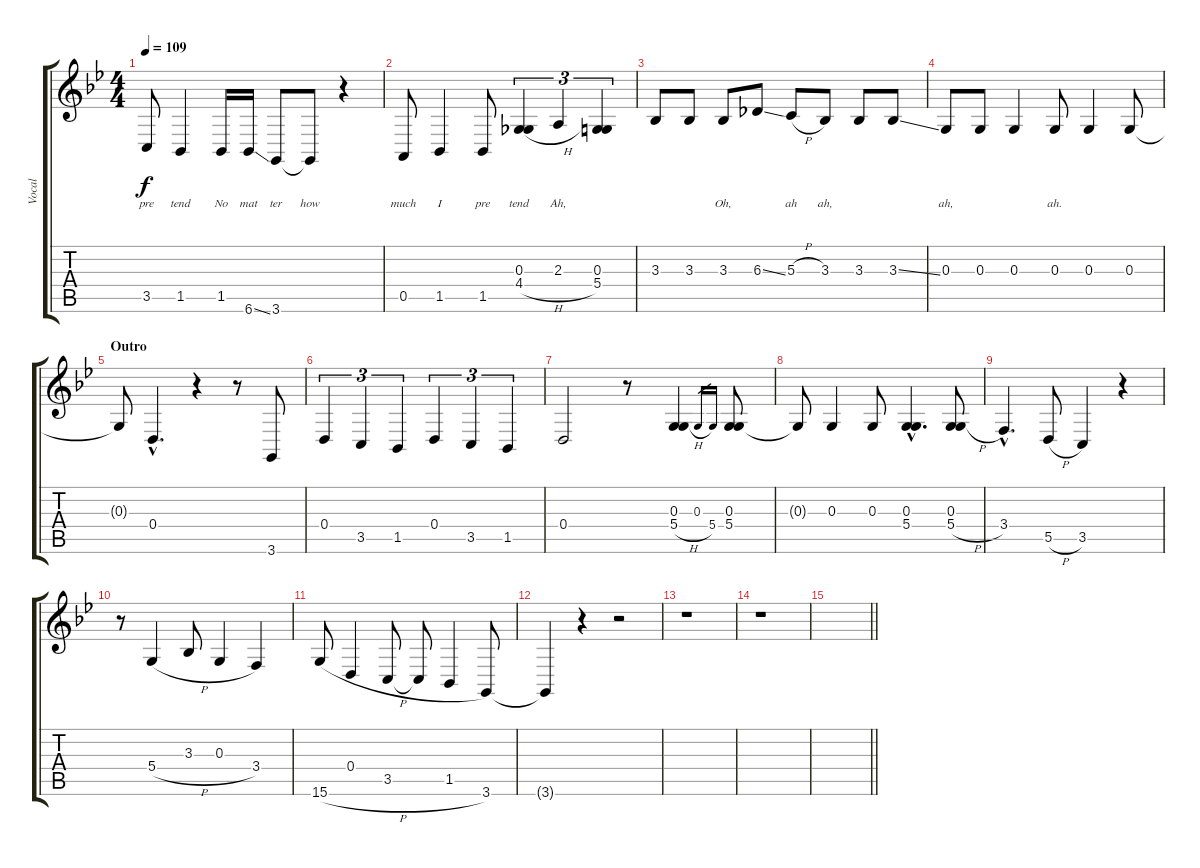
\track ("Vocal" "Vocal") {instrument whistle}
\staff {score tabs}
\tuning (E4 B3 G3 D3 A2 E2) {hide}
\ts (4 4)
\tempo 109
\clef g2
\ks bb
3.5.8{lyrics (0 "pre") lyrics (1 "") lyrics (2 "") lyrics (3 "") lyrics (4 "") dy f} 1.5.4{lyrics (0 "tend") lyrics (1 "") lyrics (2 "") lyrics (3 "") lyrics (4 "")} 1.5.16{lyrics (0 "No") lyrics (1 "") lyrics (2 "") lyrics (3 "") lyrics (4 "")} 6.6{ss}.16{lyrics (0 "mat") lyrics (1 "") lyrics (2 "") lyrics (3 "") lyrics (4 "")} 3.6.8{lyrics (0 "ter") lyrics (1 "") lyrics (2 "") lyrics (3 "") lyrics (4 "")} 3.6{t}.8{lyrics (0 "how") lyrics (1 "") lyrics (2 "") lyrics (3 "") lyrics (4 "")} r.4 |
0.5.8{lyrics (0 "much") lyrics (1 "") lyrics (2 "") lyrics (3 "") lyrics (4 "")} 1.5.4{lyrics (0 "I") lyrics (1 "") lyrics (2 "") lyrics (3 "") lyrics (4 "")} 1.5.8{lyrics (0 "pre") lyrics (1 "") lyrics (2 "") lyrics (3 "") lyrics (4 "")} (0.3 4.4{h}).4{tu (3 2) lyrics (0 "tend") lyrics (1 "") lyrics (2 "") lyrics (3 "") lyrics (4 "")} 2.3.4{tu (3 2) lyrics (0 "Ah,") lyrics (1 "") lyrics (2 "") lyrics (3 "") lyrics (4 "")} (0.3 5.4).4{tu (3 2) lyrics (0 "") lyrics (1 "") lyrics (2 "") lyrics (3 "") lyrics (4 "")} |
3.3.8{lyrics (0 "") lyrics (1 "") lyrics (2 "") lyrics (3 "") lyrics (4 "")} 3.3.8{lyrics (0 "") lyrics (1 "") lyrics (2 "") lyrics (3 "") lyrics (4 "")} 3.3.8{lyrics (0 "Oh,") lyrics (1 "") lyrics (2 "") lyrics (3 "") lyrics (4 "")} 6.3{ss}.8{lyrics (0 "") lyrics (1 "") lyrics (2 "") lyrics (3 "") lyrics (4 "")} 5.3{h}.8{lyrics (0 "ah") lyrics (1 "") lyrics (2 "") lyrics (3 "") lyrics (4 "")} 3.3.8{lyrics (0 "ah,") lyrics (1 "") lyrics (2 "") lyrics (3 "") lyrics (4 "")} 3.3.8{lyrics (0 "") lyrics (1 "") lyrics (2 "") lyrics (3 "") lyrics (4 "")} 3.3{ss}.8{lyrics (0 "") lyrics (1 "") lyrics (2 "") lyrics (3 "") lyrics (4 "")} |
0.3.8{lyrics (0 "ah,") lyrics (1 "") lyrics (2 "") lyrics (3 "") lyrics (4 "")} 0.3.8{lyrics (0 "") lyrics (1 "") lyrics (2 "") lyrics (3 "") lyrics (4 "")} 0.3.4{lyrics (0 "") lyrics (1 "") lyrics (2 "") lyrics (3 "") lyrics (4 "")} 0.3.8{lyrics (0 "ah.") lyrics (1 "") lyrics (2 "") lyrics (3 "") lyrics (4 "")} 0.3.4 0.3.8 |
\section ("" "Outro")
0.3{t}.8 0.4{hac}.4{d} r.4 r.8 3.6.8 |
0.4.4{tu (3 2) volume 10} 3.5.4{tu (3 2)} 1.5.4{tu (3 2)} 0.4.4{tu (3 2)} 3.5.4{tu (3 2)} 1.5.4{tu (3 2)} |
0.4.2 r.8 (0.3 5.4{h}).4 0.3.16{gr} 5.4.16{gr} (0.3 5.4).8 |
0.3{t}.8 0.3.4 0.3.8 (0.3{hac} 5.4{hac}).4{d} (0.3 5.4{h}).8 |
3.4{hac}.4{d} 5.5{h}.8 3.5.4 r.4 |
r.8 5.4{h}.4 3.3.8 0.3.4 3.4.4 |
15.6{h}.8 0.4.4 3.5.8 3.5{t}.8 1.5.4 3.6.8 |
3.6{t}.4 r.4 r.2 |
r.1 |
r.1 |
\barLineRight lightlight
